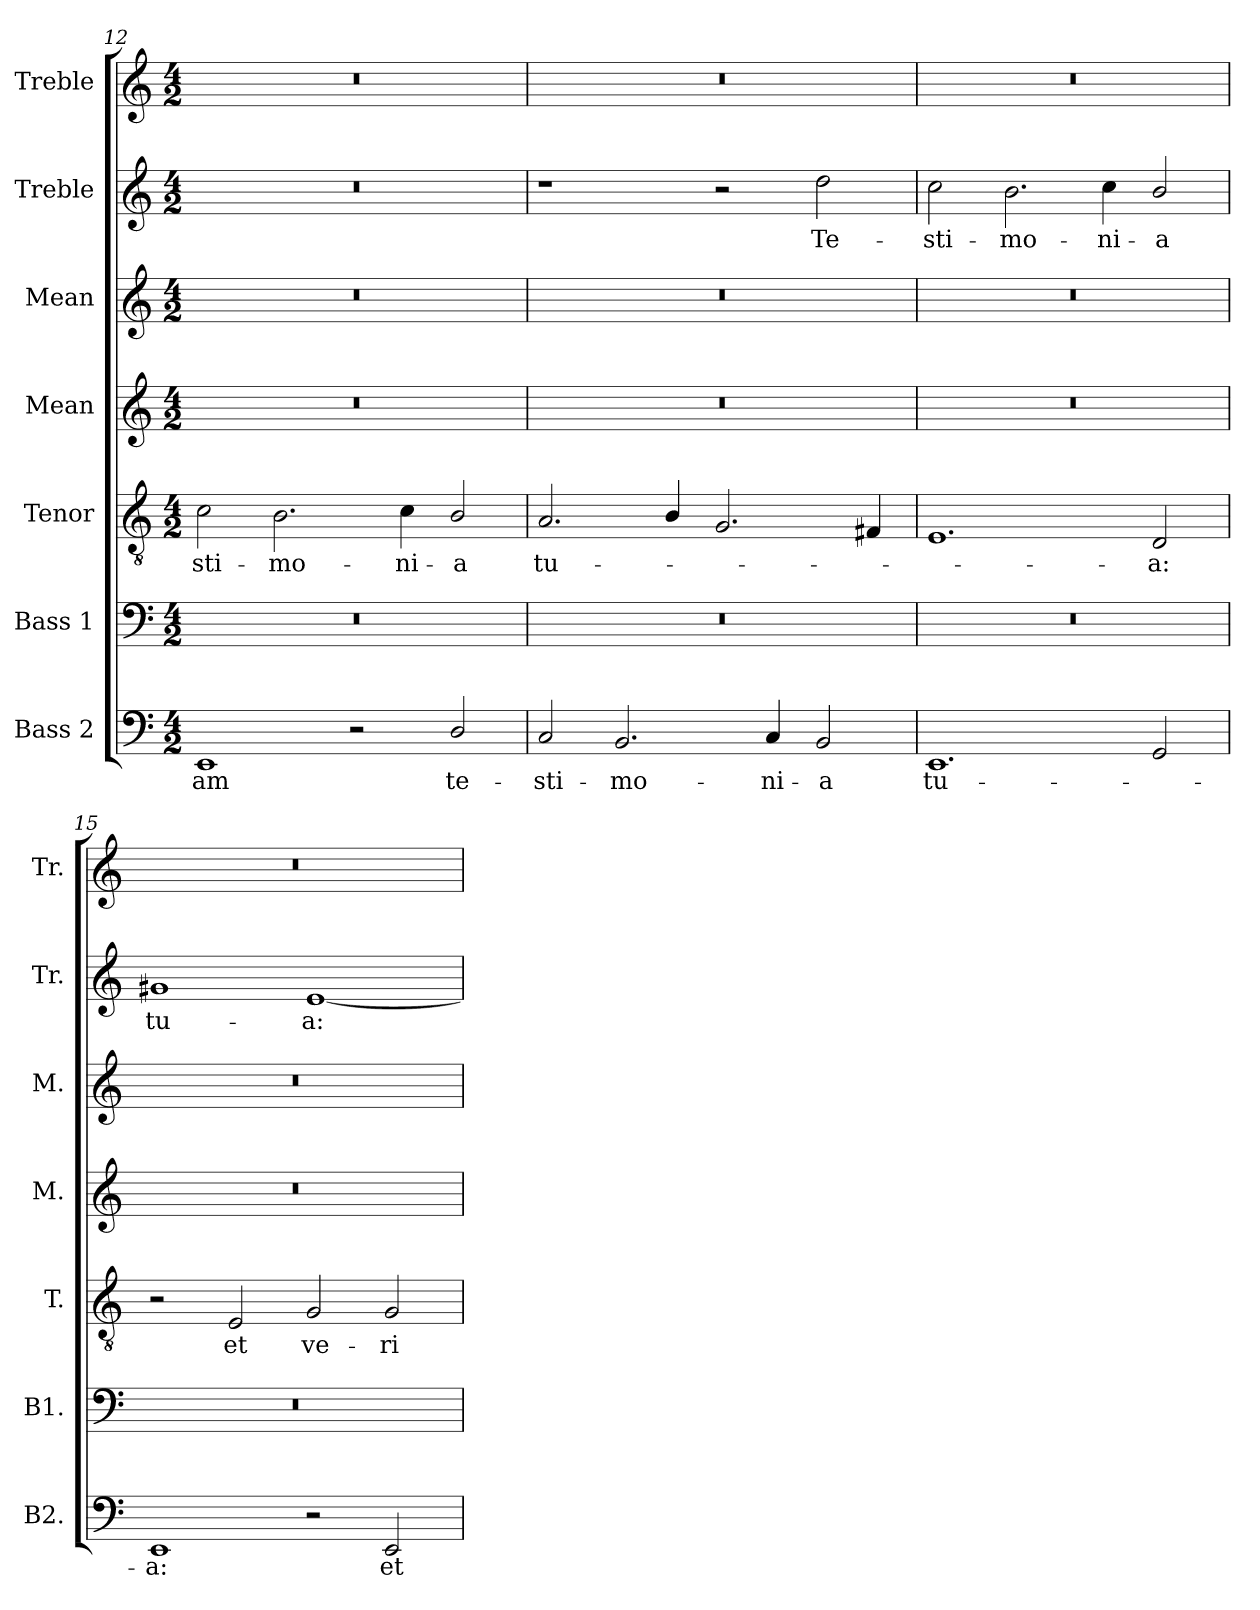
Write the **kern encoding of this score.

**kern	**text	**kern	**kern	**text	**kern	**kern	**kern	**text	**kern
*part7	*part7	*part6	*part5	*part5	*part4	*part3	*part2	*part2	*part1
*staff7	*staff7	*staff6	*staff5	*staff5	*staff4	*staff3	*staff2	*staff2	*staff1
*I"Bass 2	*	*I"Bass 1	*I"Tenor	*	*I"Mean	*I"Mean	*I"Treble	*	*I"Treble
*I'B2.	*	*I'B1.	*I'T.	*	*I'M.	*I'M.	*I'Tr.	*	*I'Tr.
!!LO:LB:g=z
*clefF4	*	*clefF4	*clefGv2	*	*clefG2	*clefG2	*clefG2	*	*clefG2
*	*	*	*ITrd7c12	*	*	*	*	*	*
*k[]	*	*k[]	*k[]	*	*k[]	*k[]	*k[]	*	*k[]
*C:	*	*C:	*C:	*	*C:	*C:	*C:	*	*C:
*M4/2	*	*M4/2	*M4/2	*	*M4/2	*M4/2	*M4/2	*	*M4/2
=12	=12	=12	=12	=12	=12	=12	=12	=12	=12
!	!LO:LY:b:color=#000000	!LO:N:vis=1	!	!	!	!	!	!	!
!	!	!	!	!LO:LY:b:color=#000000	!LO:N:vis=1	!LO:N:vis=1	!LO:N:vis=1	!	!LO:N:vis=1
1EEi	-am	0r	2Ci\	-sti-	0r	0r	0r	.	0r
!	!	!	!	!LO:LY:b:color=#000000	!	!	!	!	!
.	.	.	2.BBi\	-mo-	.	.	.	.	.
2r	.	.	.	.	.	.	.	.	.
!	!	!	!	!LO:LY:b:color=#000000	!	!	!	!	!
.	.	.	4Ci\	-ni-	.	.	.	.	.
!	!LO:LY:b:color=#000000	!	!	!	!	!	!	!	!
!	!	!	!	!LO:LY:b:color=#000000	!	!	!	!	!
2Di/	te-	.	2BBi/	-a	.	.	.	.	.
=13	=13	=13	=13	=13	=13	=13	=13	=13	=13
!	!LO:LY:b:color=#000000	!LO:N:vis=1	!	!	!	!	!	!	!
!	!	!	!	!LO:LY:b:color=#000000	!LO:N:vis=1	!LO:N:vis=1	!	!	!LO:N:vis=1
2Ci/	-sti-	0r	2.AAi/	tu-	0r	0r	1r	.	0r
!	!LO:LY:b:color=#000000	!	!	!	!	!	!	!	!
2.BBi/	-mo-	.	.	.	.	.	.	.	.
.	.	.	4BBi/	.	.	.	.	.	.
.	.	.	2.GGi/	.	.	.	2r	.	.
!	!LO:LY:b:color=#000000	!	!	!	!	!	!	!	!
4Ci/	-ni-	.	.	.	.	.	.	.	.
!	!LO:LY:b:color=#000000	!	!	!	!	!	!	!	!
!	!	!	!	!	!	!	!	!LO:LY:b:color=#000000	!
2BBi/	-a	.	.	.	.	.	2ddi\	Te-	.
.	.	.	4FF#Xi/	.	.	.	.	.	.
=14	=14	=14	=14	=14	=14	=14	=14	=14	=14
!	!LO:LY:b:color=#000000	!LO:N:vis=1	!	!	!LO:N:vis=1	!LO:N:vis=1	!	!	!
!	!	!	!	!	!	!	!	!LO:LY:b:color=#000000	!LO:N:vis=1
1.EEi	tu-	0r	1.EEi	.	0r	0r	2cci\	-sti-	0r
!	!	!	!	!	!	!	!	!LO:LY:b:color=#000000	!
.	.	.	.	.	.	.	2.bi\	-mo-	.
!	!	!	!	!	!	!	!	!LO:LY:b:color=#000000	!
.	.	.	.	.	.	.	4cci\	-ni-	.
!	!	!	!	!LO:LY:b:color=#000000	!	!	!	!	!
!	!	!	!	!	!	!	!	!LO:LY:b:color=#000000	!
2GGi/	.	.	2DDi/	-a:	.	.	2bi/	-a	.
=15	=15	=15	=15	=15	=15	=15	=15	=15	=15
!	!LO:LY:b:color=#000000	!LO:N:vis=1	!	!	!LO:N:vis=1	!LO:N:vis=1	!	!	!
!	!	!	!	!	!	!	!	!LO:LY:b:color=#000000	!LO:N:vis=1
1EEi	-a:	0r	2r	.	0r	0r	1g#Xi	tu-	0r
!	!	!	!	!LO:LY:b:color=#000000	!	!	!	!	!
.	.	.	2EEi/	et	.	.	.	.	.
!	!	!	!	!LO:LY:b:color=#000000	!	!	!	!	!
!	!	!	!	!	!	!	!	!LO:LY:b:color=#000000	!
2r	.	.	2GGi/	ve-	.	.	[1ei	-a:	.
!	!LO:LY:b:color=#000000	!	!	!	!	!	!	!	!
!	!	!	!	!LO:LY:b:color=#000000	!	!	!	!	!
2EEi/	et	.	2GGi/	-ri-	.	.	.	.	.
=	=	=	=	=	=	=	=	=	=
*-	*-	*-	*-	*-	*-	*-	*-	*-	*-
